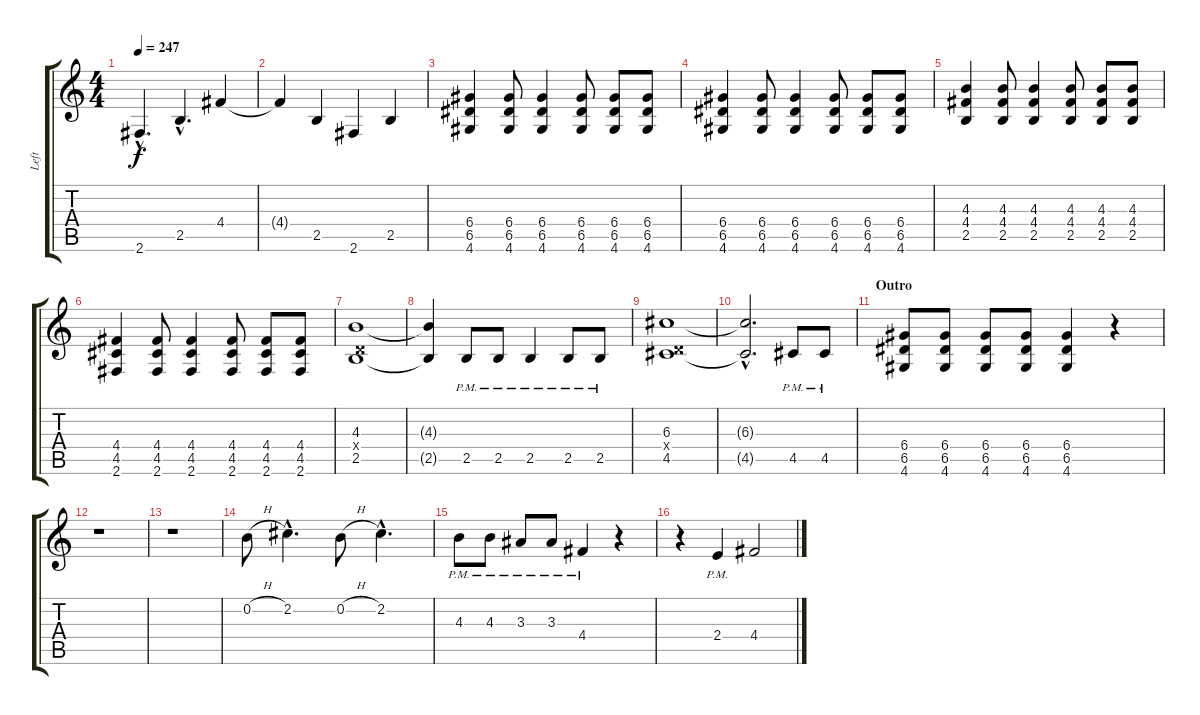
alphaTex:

\track ("Left" "Left") {instrument distortionguitar}
\staff {score tabs}
\tuning (E4 B3 G3 D3 A2 E2) {hide}
\ts (4 4)
\tempo 247
\clef g2
\ks c
2.6{hac}.4{d dy f} 2.5{hac}.4{d} 4.4.4 |
4.4{t}.4 2.5.4 2.6.4 2.5.4 |
(6.4 6.5 4.6).4 (6.4 6.5 4.6).8 (6.4 6.5 4.6).4 (6.4 6.5 4.6).8 (6.4 6.5 4.6).8 (6.4 6.5 4.6).8 |
(6.4 6.5 4.6).4 (6.4 6.5 4.6).8 (6.4 6.5 4.6).4 (6.4 6.5 4.6).8 (6.4 6.5 4.6).8 (6.4 6.5 4.6).8 |
(4.3 4.4 2.5).4 (4.3 4.4 2.5).8 (4.3 4.4 2.5).4 (4.3 4.4 2.5).8 (4.3 4.4 2.5).8 (4.3 4.4 2.5).8 |
(4.4 4.5 2.6).4 (4.4 4.5 2.6).8 (4.4 4.5 2.6).4 (4.4 4.5 2.6).8 (4.4 4.5 2.6).8 (4.4 4.5 2.6).8 |
(4.3 0.4{x} 2.5).1 |
(4.3{t} 2.5{t}).4 2.5{pm}.8 2.5{pm}.8 2.5{pm}.4 2.5{pm}.8 2.5{pm}.8 |
(6.3 0.4{x} 4.5).1 |
(6.3{hac t} 4.5{hac t}).2{d} 4.5{pm}.8 4.5{pm}.8 |
\section ("" "Outro")
(6.4 6.5 4.6).8 (6.4 6.5 4.6).8 (6.4 6.5 4.6).8 (6.4 6.5 4.6).8 (6.4 6.5 4.6).4 r.4 |
r.1 |
r.1 |
0.2{h}.8 2.2{hac}.4{d} 0.2{h}.8 2.2{hac}.4{d} |
4.3{pm}.8 4.3{pm}.8 3.3{pm}.8 3.3{pm}.8 4.4{pm}.4 r.4 |
r.4 2.4{pm}.4 4.4.2
